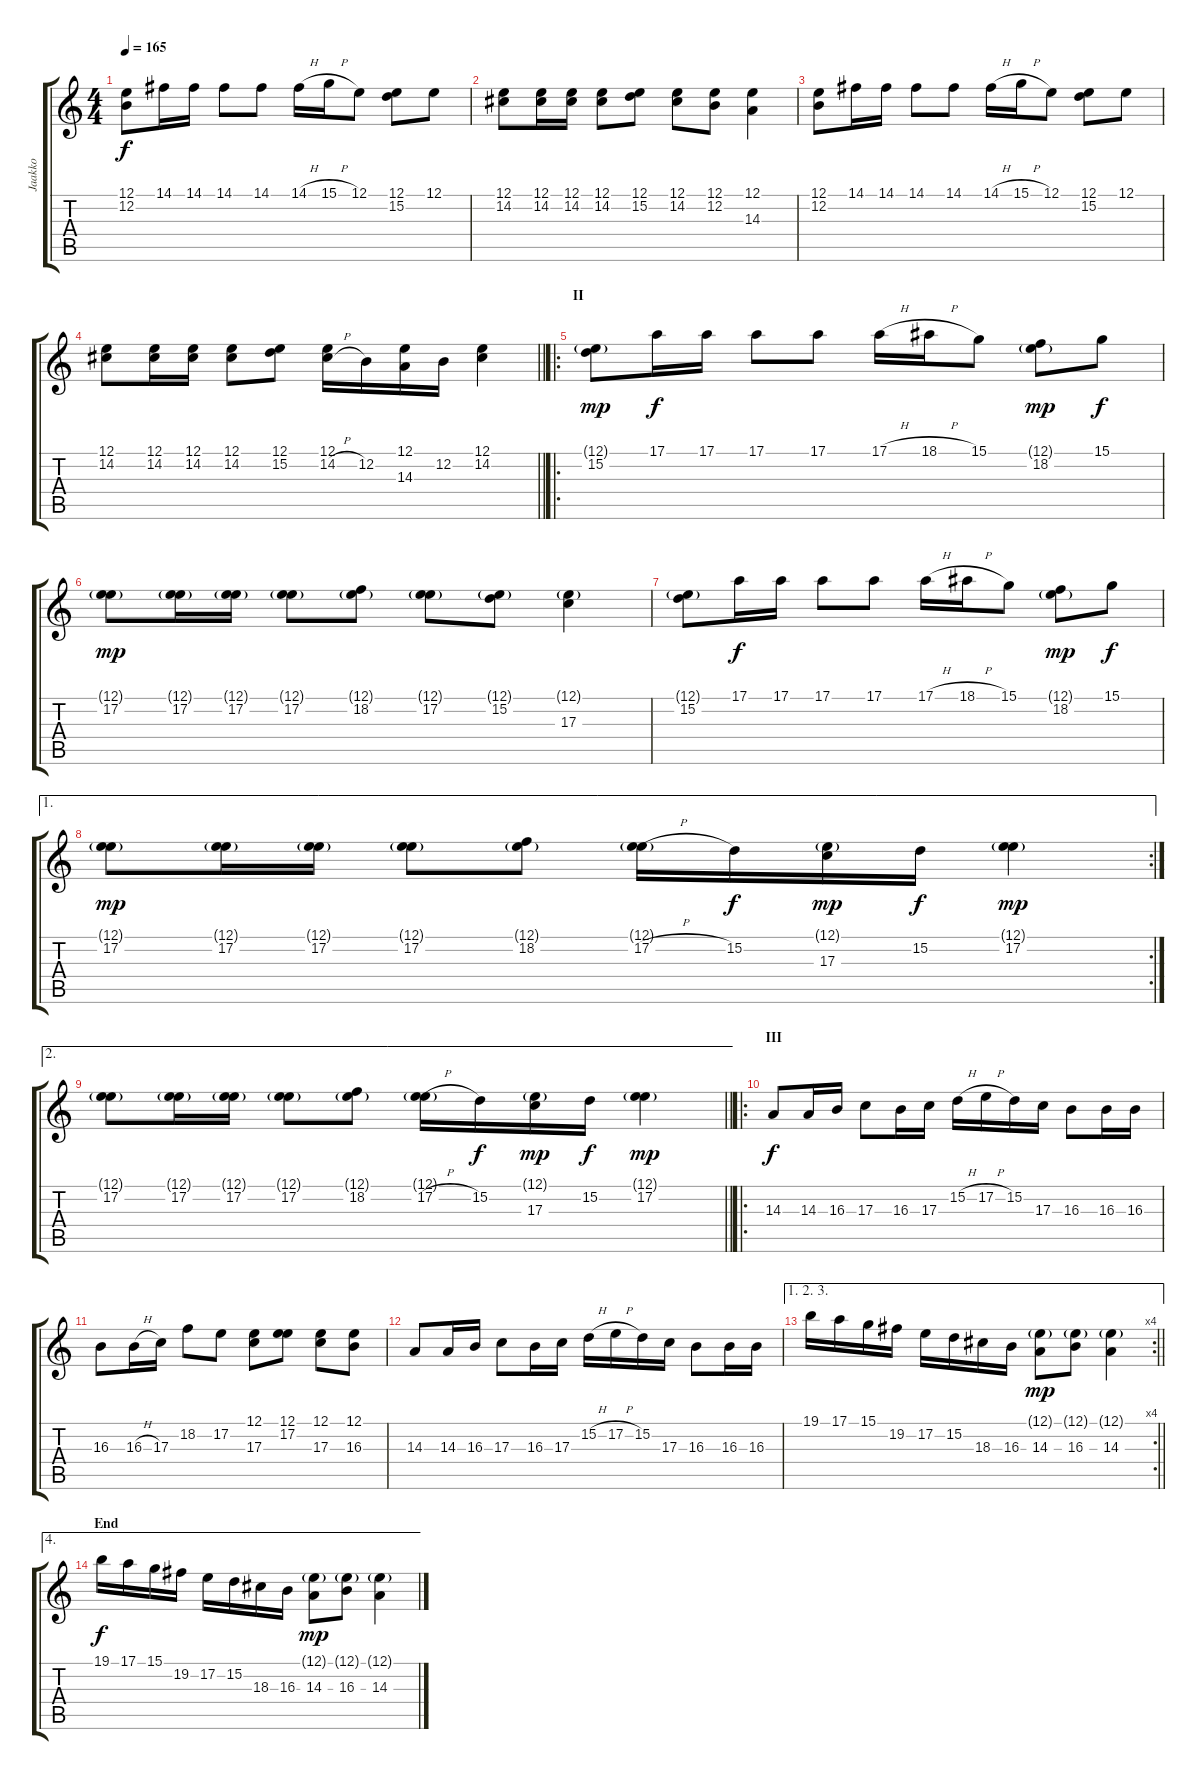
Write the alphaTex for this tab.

\track ("Jaakko" "Jaakko") {instrument violin}
\staff {score tabs}
\tuning (E4 B3 G3 D3 A2 E2) {hide}
\ts (4 4)
\tempo 165
\clef g2
\ks c
(12.1 12.2).8{dy f} 14.1.16 14.1.16 14.1.8 14.1.8 14.1{h}.16 15.1{h}.16 12.1.8 (12.1 15.2).8 12.1.8 |
(12.1 14.2).8 (12.1 14.2).16 (12.1 14.2).16 (12.1 14.2).8 (12.1 15.2).8 (12.1 14.2).8 (12.1 12.2).8 (12.1 14.3).4 |
(12.1 12.2).8 14.1.16 14.1.16 14.1.8 14.1.8 14.1{h}.16 15.1{h}.16 12.1.8 (12.1 15.2).8 12.1.8 |
\barLineRight lightlight
(12.1 14.2).8 (12.1 14.2).16 (12.1 14.2).16 (12.1 14.2).8 (12.1 15.2).8 (12.1 14.2{h}).16 12.2.16 (12.1 14.3).16 12.2.16 (12.1 14.2).4 |
\ro
\section ("" "II")
(12.1{g} 15.2).8{dy mp} 17.1.16{dy f} 17.1.16 17.1.8 17.1.8 17.1{h}.16 18.1{h}.16 15.1.8 (12.1{g} 18.2).8{dy mp} 15.1.8{dy f} |
(12.1{g} 17.2).8{dy mp} (12.1{g} 17.2).16 (12.1{g} 17.2).16 (12.1{g} 17.2).8 (12.1{g} 18.2).8 (12.1{g} 17.2).8 (12.1{g} 15.2).8 (12.1{g} 17.3).4 |
(12.1{g} 15.2).8 17.1.16{dy f} 17.1.16 17.1.8 17.1.8 17.1{h}.16 18.1{h}.16 15.1.8 (12.1{g} 18.2).8{dy mp} 15.1.8{dy f} |
\ae 1
\rc 2
(12.1{g} 17.2).8{dy mp} (12.1{g} 17.2).16 (12.1{g} 17.2).16 (12.1{g} 17.2).8 (12.1{g} 18.2).8 (12.1{g} 17.2{h}).16 15.2.16{dy f} (12.1{g} 17.3).16{dy mp} 15.2.16{dy f} (12.1{g} 17.2).4{dy mp} |
\ae 2
\barLineRight lightlight
(12.1{g} 17.2).8 (12.1{g} 17.2).16 (12.1{g} 17.2).16 (12.1{g} 17.2).8 (12.1{g} 18.2).8 (12.1{g} 17.2{h}).16 15.2.16{dy f} (12.1{g} 17.3).16{dy mp} 15.2.16{dy f} (12.1{g} 17.2).4{dy mp} |
\ro
\section ("" "III")
14.3.8{dy f} 14.3.16 16.3.16 17.3.8 16.3.16 17.3.16 15.2{h}.16 17.2{h}.16 15.2.16 17.3.16 16.3.8 16.3.16 16.3.16 |
16.3.8 16.3{h}.16 17.3.16 18.2.8 17.2.8 (12.1 17.3).8 (12.1 17.2).8 (12.1 17.3).8 (12.1 16.3).8 |
14.3.8 14.3.16 16.3.16 17.3.8 16.3.16 17.3.16 15.2{h}.16 17.2{h}.16 15.2.16 17.3.16 16.3.8 16.3.16 16.3.16 |
\ae (1 2 3)
\rc 4
\barLineRight lightlight
19.1.16 17.1.16 15.1.16 19.2.16 17.2.16 15.2.16 18.3.16 16.3.16 (12.1{g} 14.3).8{dy mp} (12.1{g} 16.3).8 (12.1{g} 14.3).4 |
\ae 4
\section ("" "End")
19.1.16{dy f} 17.1.16 15.1.16 19.2.16 17.2.16 15.2.16 18.3.16 16.3.16 (12.1{g} 14.3).8{dy mp} (12.1{g} 16.3).8 (12.1{g} 14.3).4
